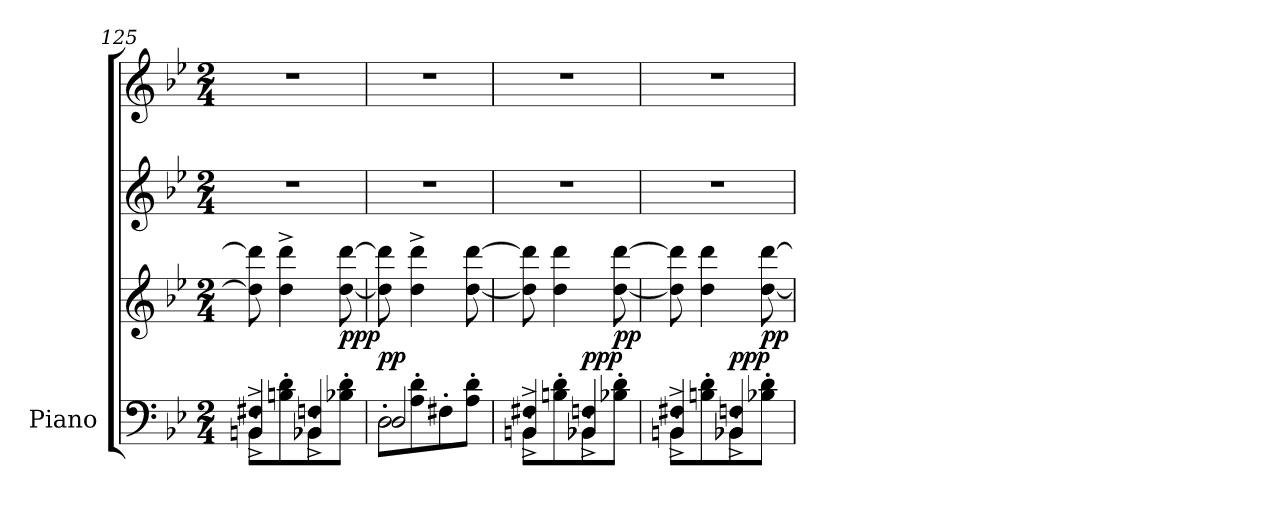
**kern	**kern	**kern	**kern	**dynam
*part1	*part1	*part1	*part1	*part1
*staff4	*staff3	*staff2	*staff1	*staff1/2/3/4
*I"Piano	*	*	*	*
*I'Pno.	*	*	*	*
*clefF4	*clefG2	*clefG2	*clefG2	*
*k[b-e-]	*k[b-e-]	*k[b-e-]	*k[b-e-]	*
*M2/4	*M2/4	*M2/4	*M2/4	*
*MM110	*MM110	*MM110	*MM110	*
=125	=125	=125	=125	=125
*^	*	*	*	*
8BBn^'\L	4BB/^ 4F#X/^	8dd\] 8ddd\]	2r	2r	.
8Bn\' 8d\'	.	4dd\^ 4ddd\^	.	.	.
8BB-X'\	4BB-/^ 4Fn/^	.	.	.	.
!	!	!	!	!	!LO:DY:b=3
8B-X\' 8d\'J	.	[8dd\ [8ddd\	.	.	ppp
!!LO:LB:g=z
=126	=126	=126	=126	=126	=126
!LO:N:head=open	!	!	!	!	!LO:DY:b=3
8D'\L	2D/	8dd\] 8ddd\]	2r	2r	pp
8A\' 8d\'	.	4dd\^ 4ddd\^	.	.	.
8F#X'\	.	.	.	.	.
8A\' 8d\'J	.	[8dd\ [8ddd\	.	.	.
=127	=127	=127	=127	=127	=127
8BBn^'\L	4BB/^ 4F#X/^	8dd\] 8ddd\]	2r	2r	.
8Bn\' 8d\'	.	4dd\ 4ddd\	.	.	.
!	!	!	!	!	!LO:DY:a=4
8BB-X'\	4BB-/^ 4Fn/^	.	.	.	ppp
!	!	!	!	!	!LO:DY:b=3
8B-X\' 8d\'J	.	[8dd\ [8ddd\	.	.	pp
=128	=128	=128	=128	=128	=128
*	*	*	*	*MM110	*
8BBn^'\L	4BB/^ 4F#X/^	8dd\] 8ddd\]	2r	2r	.
8Bn\' 8d\'	.	4dd\ 4ddd\	.	.	.
!	!	!	!	!	!LO:DY:a=4
8BB-X'\	4BB-/^ 4Fn/^	.	.	.	ppp
!	!	!	!	!	!LO:DY:a=4
8B-X\' 8d\'J	.	[8dd\ [8ddd\	.	.	pp
*v	*v	*	*	*	*
=	=	=	=	=
*-	*-	*-	*-	*-
